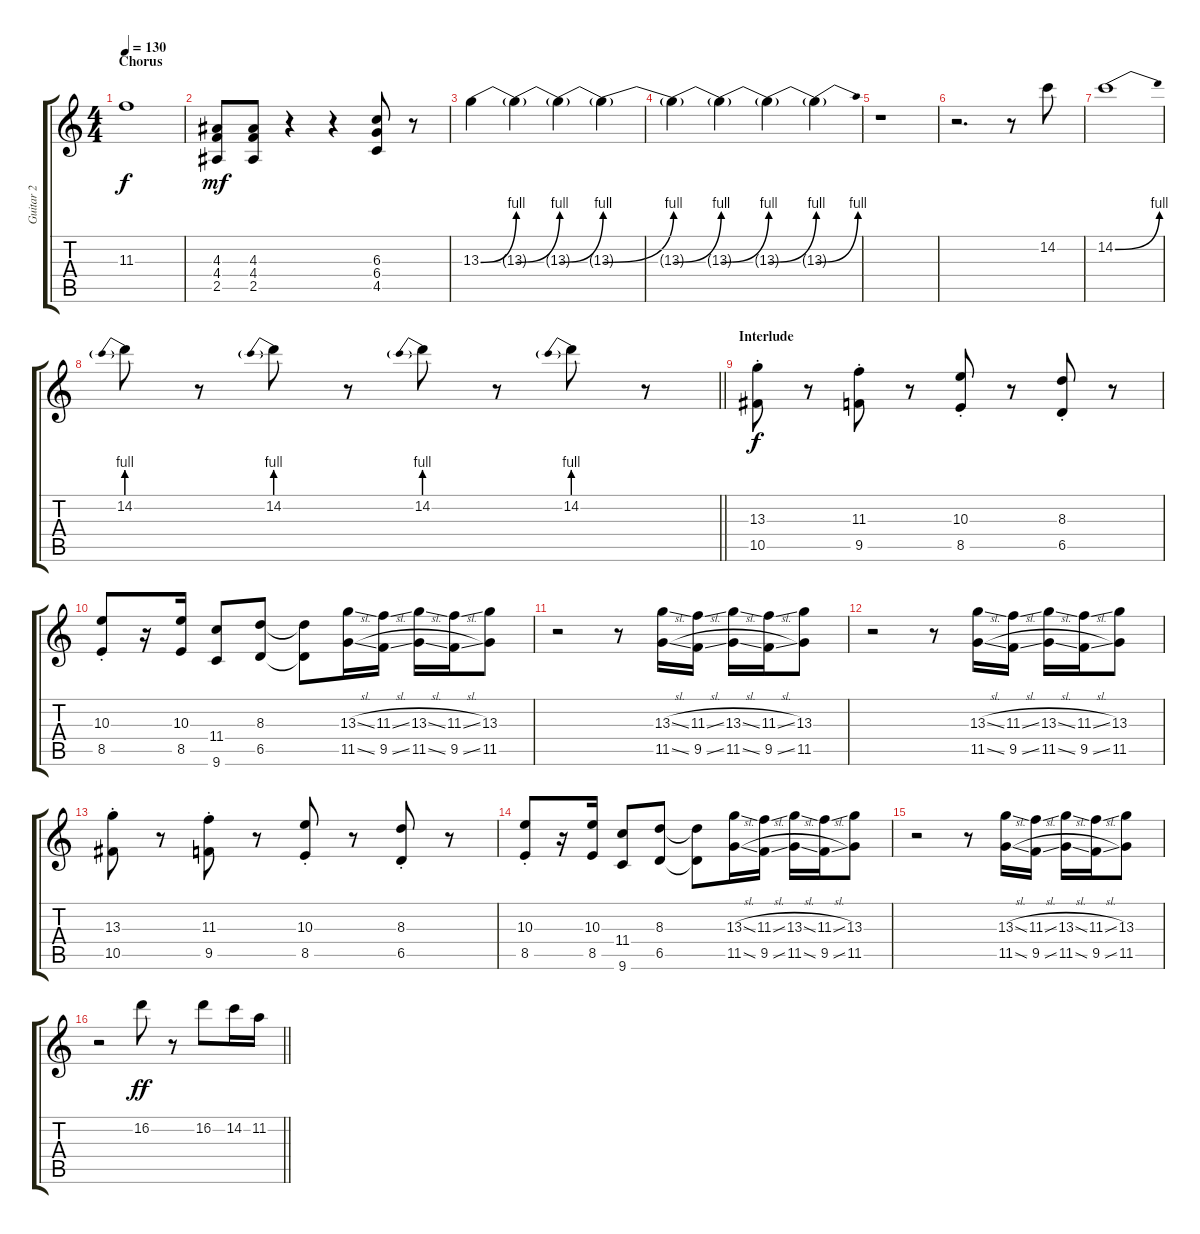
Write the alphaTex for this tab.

\track ("Guitar 2" "Guitar 2") {instrument distortionguitar}
\staff {score tabs}
\tuning (Eb4 Bb3 Gb3 Db3 Ab2 Eb2) {hide}
\ts (4 4)
\section ("" "Chorus")
\tempo 130
\clef g2
\ks c
11.3{t}.1{dy f} |
(4.3 4.4 2.5).8{dy mf} (4.3 4.4 2.5).8 r.4 r.4 (6.3 6.4 4.5).8 r.8 |
13.3{be (bend 0 0 60 4)}.4{volume 5} 13.3{be (bend 0 0 60 4) t}.4 13.3{be (bend 0 0 60 4) t}.4 13.3{be (bend 0 0 60 4) t}.4 |
13.3{be (bend 0 0 60 4) t}.4 13.3{be (bend 0 0 60 4) t}.4 13.3{be (bend 0 0 60 4) t}.4 13.3{be (bend 0 0 60 4) t}.4 |
r.1 |
r.2{d} r.8{volume 8} 14.2.8 |
14.2{be (bend 0 0 60 4)}.1 |
\barLineRight lightlight
14.2{be (prebend 0 4 60 4)}.8 r.8 14.2{be (prebend 0 4 60 4)}.8 r.8 14.2{be (prebend 0 4 60 4)}.8 r.8 14.2{be (prebend 0 4 60 4)}.8 r.8 |
\section ("" "Interlude")
(13.3{st} 10.5{st}).8{dy f} r.8 (11.3{st} 9.5{st}).8 r.8 (10.3{st} 8.5{st}).8 r.8 (8.3{st} 6.5{st}).8 r.8 |
(10.3{st} 8.5{st}).8 r.16 (10.3 8.5).16 (11.4 9.6).8 (8.3 6.5).8 (8.3{t} 6.5{t}).8 (13.3{sl} 11.5{sl}).16 (11.3{sl} 9.5{sl}).16 (13.3{sl} 11.5{sl}).16 (11.3{sl} 9.5{sl}).16 (13.3 11.5).8 |
r.2 r.8 (13.3{sl} 11.5{sl}).16 (11.3{sl} 9.5{sl}).16 (13.3{sl} 11.5{sl}).16 (11.3{sl} 9.5{sl}).16 (13.3 11.5).8 |
r.2 r.8 (13.3{sl} 11.5{sl}).16 (11.3{sl} 9.5{sl}).16 (13.3{sl} 11.5{sl}).16 (11.3{sl} 9.5{sl}).16 (13.3 11.5).8 |
(13.3{st} 10.5{st}).8 r.8 (11.3{st} 9.5{st}).8 r.8 (10.3{st} 8.5{st}).8 r.8 (8.3{st} 6.5{st}).8 r.8 |
(10.3{st} 8.5{st}).8 r.16 (10.3 8.5).16 (11.4 9.6).8 (8.3 6.5).8 (8.3{t} 6.5{t}).8 (13.3{sl} 11.5{sl}).16 (11.3{sl} 9.5{sl}).16 (13.3{sl} 11.5{sl}).16 (11.3{sl} 9.5{sl}).16 (13.3 11.5).8 |
r.2 r.8 (13.3{sl} 11.5{sl}).16 (11.3{sl} 9.5{sl}).16 (13.3{sl} 11.5{sl}).16 (11.3{sl} 9.5{sl}).16 (13.3 11.5).8 |
\barLineRight lightlight
r.2 16.2.8{dy ff} r.8 16.2.8 14.2.16 11.2.16
